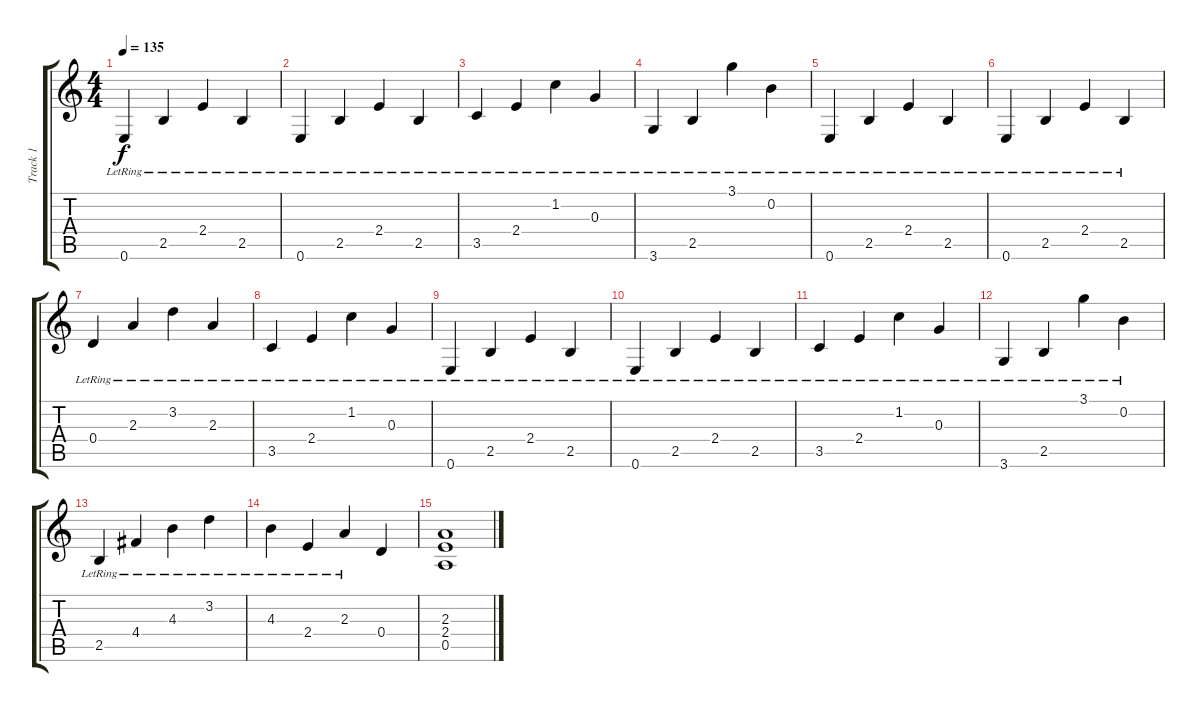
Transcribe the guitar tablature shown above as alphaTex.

\track ("Track 1" "Track 1") {instrument acousticguitarnylon}
\staff {score tabs}
\tuning (E4 B3 G3 D3 A2 E2) {hide}
\ts (4 4)
\tempo 135
\clef g2
\ks c
0.6{lr}.4{dy f volume 15} 2.5{lr}.4 2.4{lr}.4 2.5{lr}.4 |
0.6{lr}.4 2.5{lr}.4 2.4{lr}.4 2.5{lr}.4 |
3.5{lr}.4 2.4{lr}.4 1.2{lr}.4 0.3{lr}.4 |
3.6{lr}.4 2.5{lr}.4 3.1{lr}.4 0.2{lr}.4 |
0.6{lr}.4 2.5{lr}.4 2.4{lr}.4 2.5{lr}.4 |
0.6{lr}.4 2.5{lr}.4 2.4{lr}.4 2.5{lr}.4 |
0.4{lr}.4 2.3{lr}.4 3.2{lr}.4 2.3{lr}.4 |
3.5{lr}.4 2.4{lr}.4 1.2{lr}.4 0.3{lr}.4 |
0.6{lr}.4 2.5{lr}.4 2.4{lr}.4 2.5{lr}.4 |
0.6{lr}.4 2.5{lr}.4 2.4{lr}.4 2.5{lr}.4 |
3.5{lr}.4 2.4{lr}.4 1.2{lr}.4 0.3{lr}.4 |
3.6{lr}.4 2.5{lr}.4 3.1{lr}.4 0.2{lr}.4 |
2.5{lr}.4 4.4{lr}.4 4.3{lr}.4 3.2{lr}.4 |
4.3{lr}.4 2.4{lr}.4 2.3{lr}.4 0.4.4 |
(2.3 2.4 0.5).1
